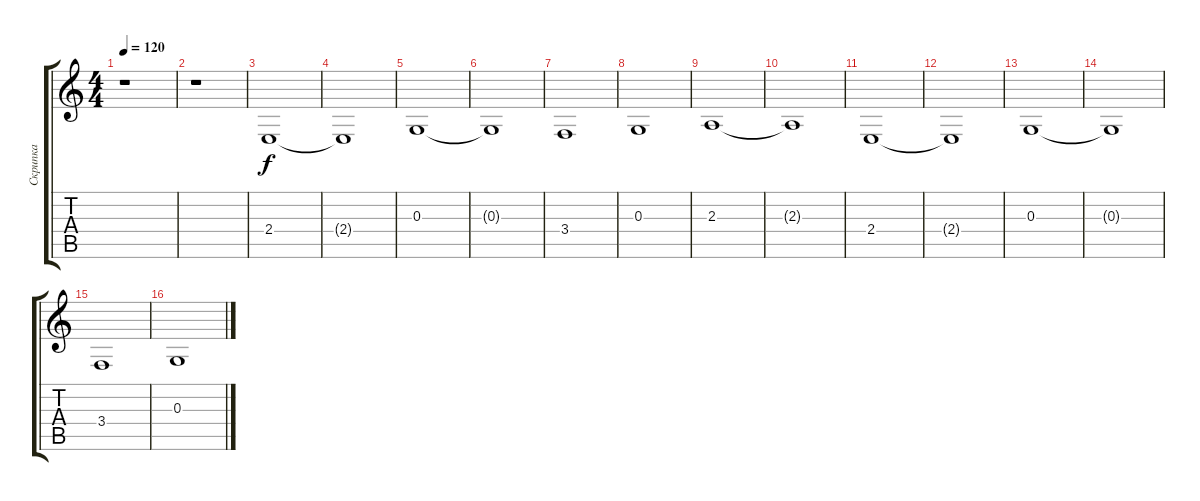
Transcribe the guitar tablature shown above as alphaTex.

\track ("Скрипка" "Скрипка") {instrument violin}
\staff {score tabs}
\tuning (E4 B3 G3 D3 A2 E2) {hide}
\ts (4 4)
\tempo 120
\clef g2
\ks c
r.1{dy f} |
r.1 |
2.4.1 |
2.4{t}.1 |
0.3.1 |
0.3{t}.1 |
3.4.1 |
0.3.1 |
2.3.1 |
2.3{t}.1 |
2.4.1{volume 8} |
2.4{t}.1 |
0.3.1 |
0.3{t}.1 |
3.4.1 |
0.3.1
